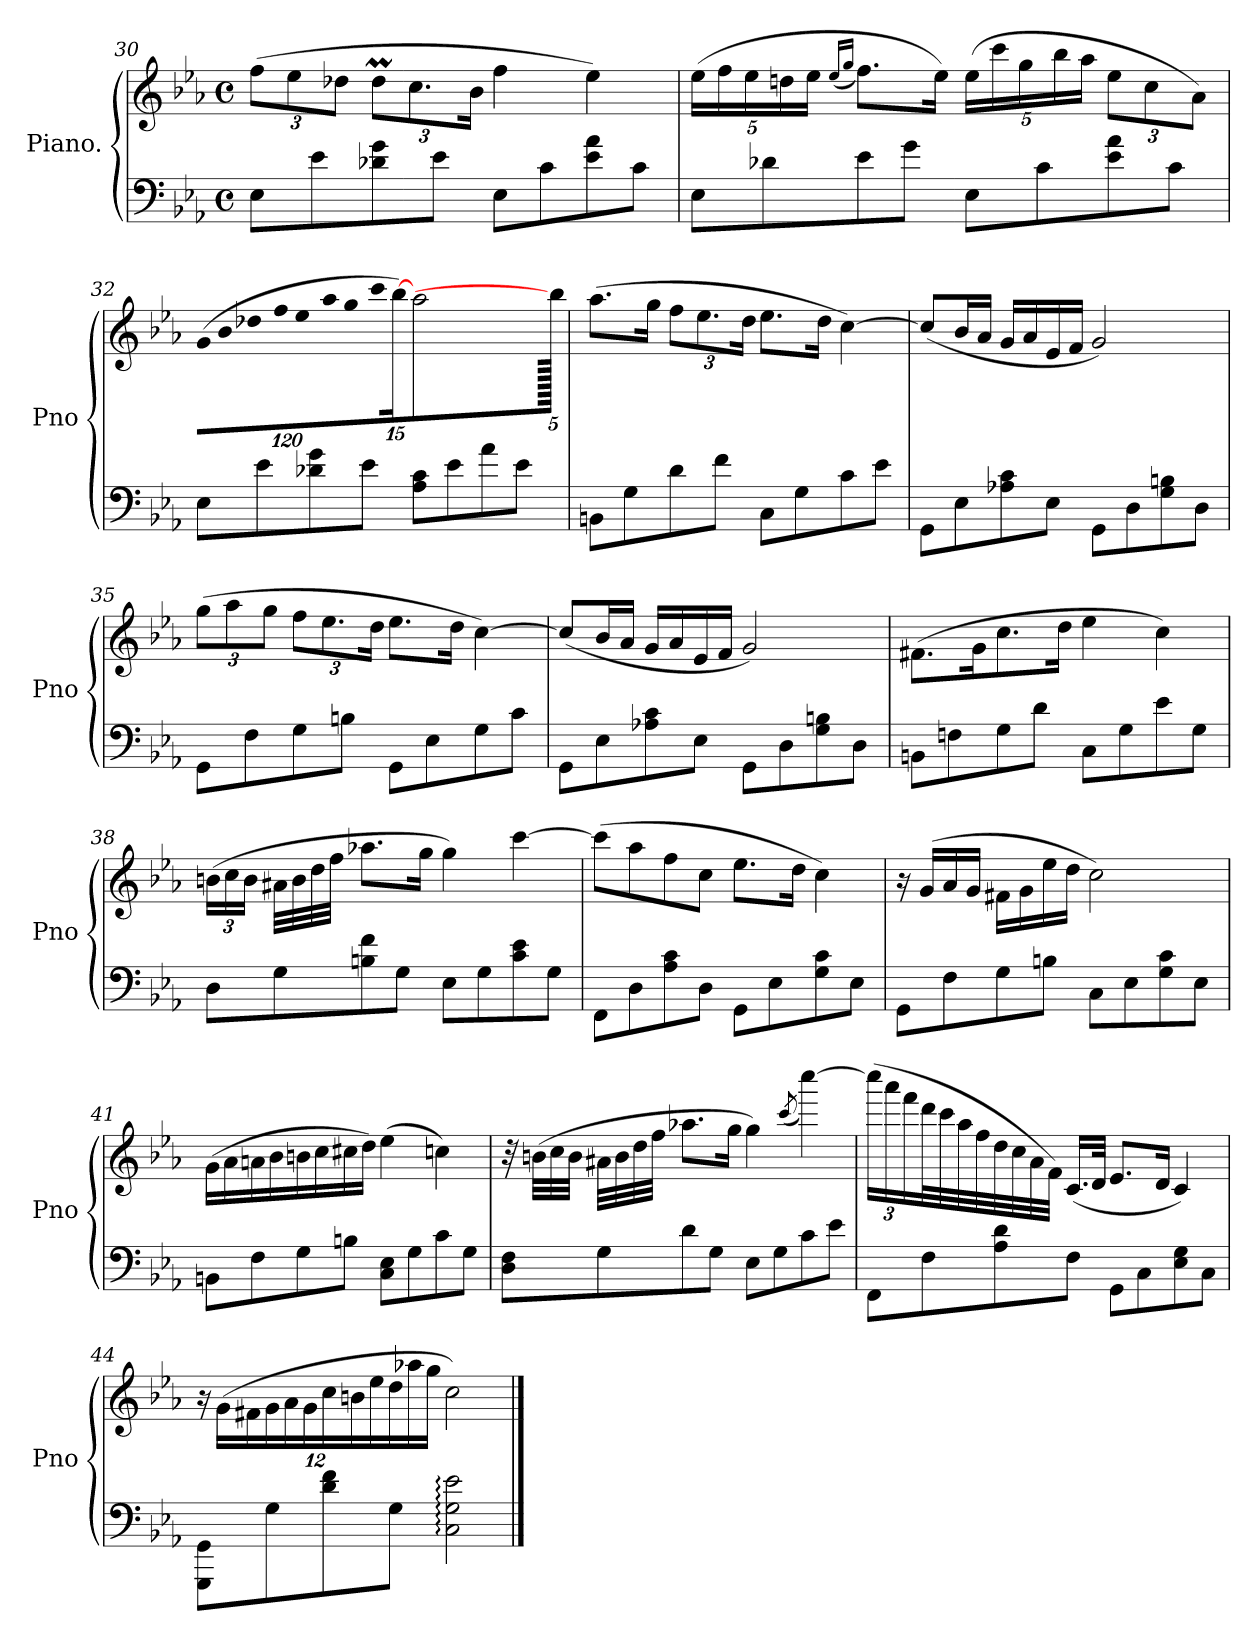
**kern	**kern
*part1	*part1
*staff2	*staff1
*I"Piano.	*
*I'Pno	*
!!LO:LB:g=z
*clefF4	*clefG2
*k[b-e-a-]	*k[b-e-a-]
*M4/4	*M4/4
*met(c)	*met(c)
*	*Xbrackettup
=30	=30
8E-\L	(12ff\L
.	12ee-\
8e-\	.
.	12dd-X\J
8d-X\ 8g\	12dd-M\L
.	12.cc\
8e-\J	.
.	24b-\Jk
8E-\L	4ff\
8c\	.
8e-\ 8a-\	4ee-\)
8c\J	.
=31	=31
8E-\L	(20ee-\LL
.	20ff\
.	20ee-\
8d-X\	.
.	20ddn\
.	20ee-\JJ
.	(16qee-/LL
.	16qgg/JJ
8e-\	8.ff\L)
8g\J	.
.	16ee-\Jk)
8E-\L	(20ee-\LL
.	20ccc\
.	20gg\
8c\	.
.	20bb-\
.	20aa-\JJ
8e-\ 8a-\	12ee-\L
.	12cc\
8c\J	.
.	12a-\J)
!!LO:PB:g=z
=32	=32
!	!LO:N:vis=16
8E-\L	(1920%107g\LL
!	!LO:N:vis=16
.	1920%107b-\
!	!LO:N:vis=16
.	1920%107dd-X\
8e-\	.
!	!LO:N:vis=16
.	1920%107ff\
!	!LO:N:vis=16
.	1920%107ee-\
8d-X\ 8g\	.
!	!LO:N:vis=16
.	1920%107aa-\
!	!LO:N:vis=16
.	1920%107gg\
8e-\J	.
!	!LO:N:vis=16
.	1920%107ccc\
.	[240%13bb-\JJ)
8A-\ 8c\L	2aa-\
8e-\	.
8a-\	.
8e-\J	.
640ryy	640bb-\JJ]
=33	=33
8BBn\L	(8.aa-\L
8G\	.
.	16gg\Jk
8d\	12ff\L
.	12.ee-\
8f\J	.
.	24dd\Jk
8C\L	8.ee-\L
8G\	.
.	16dd\Jk
8c\	[4cc\)
8e-\J	.
=34	=34
8GG\L	(8cc/L]
8E-\	16b-/L
.	16a-/JJ
8A-X\ 8c\	16g/LL
.	16a-/
8E-\J	16e-/
.	16f/JJ
8GG\L	2g/)
8D\	.
8G\ 8Bn\	.
8D\J	.
!!LO:LB:g=z
=35	=35
8GG\L	(12gg\L
.	12aa-\
8F\	.
.	12gg\J
8G\	12ff\L
.	12.ee-\
8Bn\J	.
.	24dd\Jk
8GG\L	8.ee-\L
8E-\	.
.	16dd\Jk
8G\	[4cc\)
8c\J	.
=36	=36
8GG\L	(8cc/L]
8E-\	16b-/L
.	16a-/JJ
8A-X\ 8c\	16g/LL
.	16a-/
8E-\J	16e-/
.	16f/JJ
8GG\L	2g/)
8D\	.
8G\ 8Bn\	.
8D\J	.
=37	=37
8BBn\L	(8.f#X\L
8Fn\	.
.	16g\K
8G\	8.cc\
8d\J	.
.	16dd\Jk
8C\L	4ee-\
8G\	.
8e-\	4cc\)
8G\J	.
!!LO:LB:g=z
=38	=38
8D\L	(24bn\LL
.	24cc\
.	24b\JJ
8G\	32a#X\LLL
.	32b\
.	32dd\
.	32ff\JJJ
8Bn\ 8f\	8.aa-X\L
8G\J	.
.	16gg\Jk
8E-\L	4gg\)
8G\	.
8c\ 8e-\	[4ccc\
8G\J	.
=39	=39
8FF\L	(8ccc\L]
8D\	8aa-\
8A-\ 8c\	8ff\
8D\J	8cc\J
8GG\L	8.ee-\L
8E-\	.
.	16dd\Jk
8G\ 8c\	4cc\)
8E-\J	.
=40	=40
8GG\L	16r
.	(16g/LL
8F\	16a-/
.	16g/JJ
8G\	16f#X\LL
.	16g\
8Bn\J	16ee-\
.	16dd\JJ
8C\L	2cc\)
8E-\	.
8G\ 8c\	.
8E-\J	.
!!LO:LB:g=z
=41	=41
8BBn\L	(16g\LL
.	16a-\
8F\	16an\
.	16b-\
8G\	16bn\
.	16cc\
8Bn\J	16cc#X\
.	16dd\JJ)
8C\ 8E-\L	(4ee-\
8G\	.
8c\	4ccn\)
8G\J	.
=42	=42
8D\ 8F\L	32r
.	(32bn\LLL
.	32cc\
.	32b\JJJ
8G\	32a#X\LLL
.	32b\
.	32dd\
.	32ff\JJJ
8d\	8.aa-X\L
8G\J	.
.	16gg\Jk
8E-\L	4gg\)
8G\	.
.	(8qccc/
8c\	[4cccc\)
8e-\J	.
!!LO:LB:g=z
=43	=43
8FF\L	(24cccc\LL]
.	24aaa-\
.	24fff\
8F\	32ddd\L
.	32ccc\
.	32aa-\
.	32ff\
8A-\ 8d\	32dd\
.	32cc\
.	32a-\
.	32f\JJJ)
8F\J	(16.c/LL
.	32d/JJk
8GG\L	8.e-/L
8C\	.
.	16d/Jk
8E-\ 8G\	4c/)
8C\J	.
=44	=44
8GGG\ 8GG\L	24r
.	(24g\LL
.	24f#X\
8G\	24g\
.	24a-\
.	24g\
8d\ 8f\	24cc\
.	24bn\
.	24ee-\
8G\J	24dd\
.	24aa-X\
.	24gg\JJ
2C\: 2G\: 2e-\:	2cc\)
==	==
*-	*-
